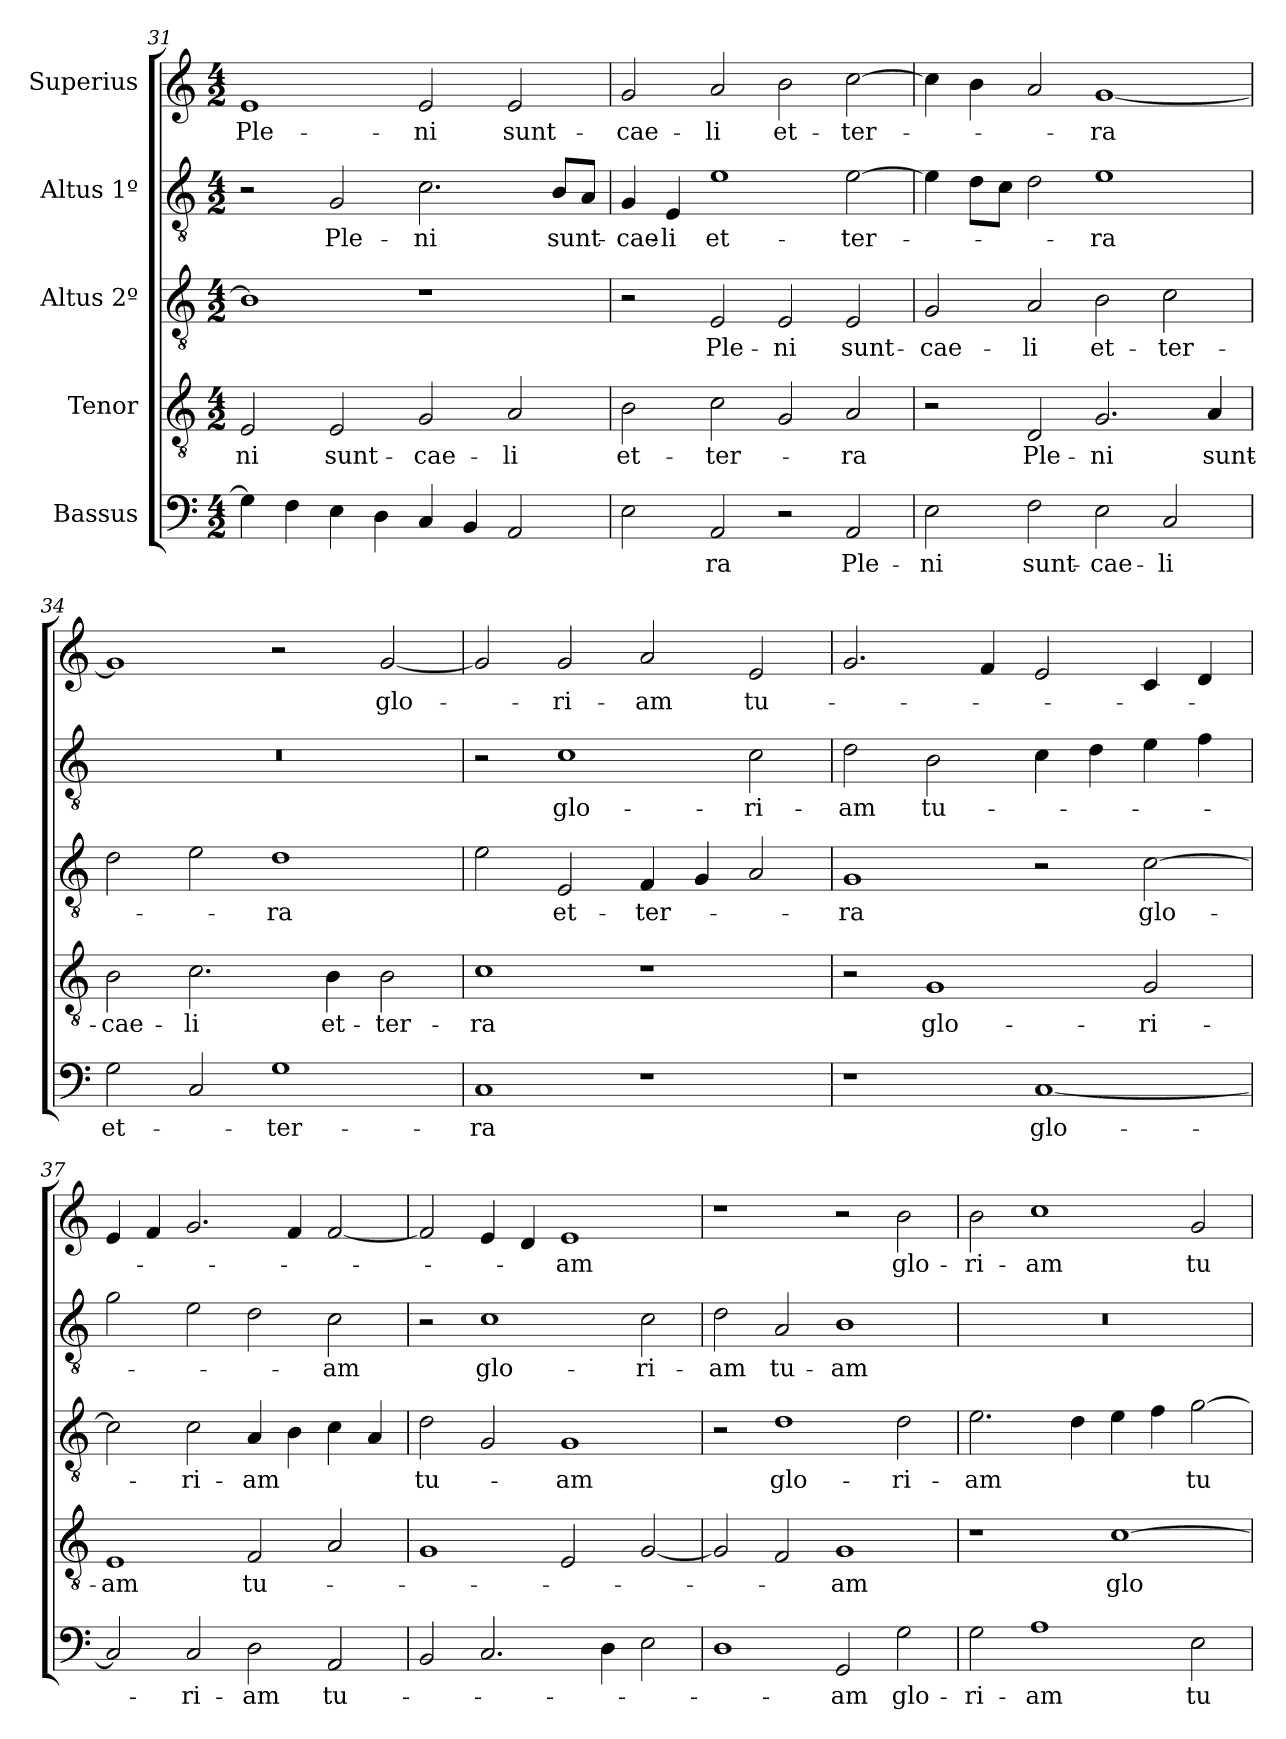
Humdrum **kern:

**kern	**text	**kern	**text	**kern	**text	**kern	**text	**kern	**text
*part5	*part5	*part4	*part4	*part3	*part3	*part2	*part2	*part1	*part1
*staff5	*staff5	*staff4	*staff4	*staff3	*staff3	*staff2	*staff2	*staff1	*staff1
*I"Bassus	*	*I"Tenor	*	*I"Altus 2º	*	*I"Altus 1º	*	*I"Superius	*
*clefF4	*	*clefGv2	*	*clefGv2	*	*clefGv2	*	*clefG2	*
*k[]	*	*k[]	*	*k[]	*	*k[]	*	*k[]	*
*M4/2	*	*M4/2	*	*M4/2	*	*M4/2	*	*M4/2	*
=31	=31	=31	=31	=31	=31	=31	=31	=31	=31
4G\]	.	2E/	-ni	1B\]	.	2r	.	1e/	Ple-
4F\	.	.	.	.	.	.	.	.	.
4E\	.	2E/	sunt-	.	.	2G/	Ple-	.	.
4D\	.	.	.	.	.	.	.	.	.
4C/	.	2G/	cae-	1r	.	2.c\	-ni	2e/	-ni
4BB/	.	.	.	.	.	.	.	.	.
2AA/	.	2A/	-li	.	.	.	.	2e/	sunt-
.	.	.	.	.	.	8B/L	sunt-	.	.
.	.	.	.	.	.	8A/J	.	.	.
=32	=32	=32	=32	=32	=32	=32	=32	=32	=32
2E\	.	2B\	et-	2r	.	4G/	cae-	2g/	cae-
.	.	.	.	.	.	4E/	-li	.	.
2AA/	-ra	2c\	ter-	2E/	Ple-	1e\	et-	2a/	-li
2r	.	2G/	.	2E/	-ni	.	.	2b\	et-
2AA/	Ple-	2A/	-ra	2E/	sunt-	[2e\	ter-	[2cc\	ter-
=33	=33	=33	=33	=33	=33	=33	=33	=33	=33
2E\	-ni	2r	.	2G/	cae-	4e\]	.	4cc\]	.
.	.	.	.	.	.	8d\L	.	4b\	.
.	.	.	.	.	.	8c\J	.	.	.
2F\	sunt-	2D/	Ple-	2A/	-li	2d\	.	2a/	.
2E\	cae-	2.G/	-ni	2B\	et-	1e\	-ra	[1g/	-ra
2C/	-li	.	.	2c\	ter-	.	.	.	.
.	.	4A/	sunt-	.	.	.	.	.	.
=34	=34	=34	=34	=34	=34	=34	=34	=34	=34
2G\	et-	2B\	cae-	2d\	.	0r	.	1g/]	.
2C/	.	2.c\	-li	2e\	.	.	.	.	.
1G\	ter-	.	.	1d\	-ra	.	.	2r	.
.	.	4B\	et-	.	.	.	.	.	.
.	.	2B\	ter-	.	.	.	.	[2g/	glo-
=35	=35	=35	=35	=35	=35	=35	=35	=35	=35
1C/	-ra	1c\	-ra	2e\	.	2r	.	2g/]	.
.	.	.	.	2E/	et-	1c\	glo-	2g/	-ri-
1r	.	1r	.	4F/	ter-	.	.	2a/	-am
.	.	.	.	4G/	.	.	.	.	.
.	.	.	.	2A/	.	2c\	-ri-	2e/	tu-
=36	=36	=36	=36	=36	=36	=36	=36	=36	=36
1r	.	2r	.	1G/	-ra	2d\	-am	2.g/	.
.	.	1G/	glo-	.	.	2B\	tu-	.	.
.	.	.	.	.	.	.	.	4f/	.
[1C/	glo-	.	.	2r	.	4c\	.	2e/	.
.	.	.	.	.	.	4d\	.	.	.
.	.	2G/	-ri-	[2c\	glo-	4e\	.	4c/	.
.	.	.	.	.	.	4f\	.	4d/	.
=37	=37	=37	=37	=37	=37	=37	=37	=37	=37
2C/]	.	1E/	-am	2c\]	.	2g\	.	4e/	.
.	.	.	.	.	.	.	.	4f/	.
2C/	-ri-	.	.	2c\	-ri-	2e\	.	2.g/	.
2D\	-am	2F/	tu-	4A/	-am	2d\	.	.	.
.	.	.	.	4B\	.	.	.	4f/	.
2AA/	tu-	2A/	.	4c\	.	2c\	-am	[2f/	.
.	.	.	.	4A/	.	.	.	.	.
=38	=38	=38	=38	=38	=38	=38	=38	=38	=38
2BB/	.	1G/	.	2d\	tu-	2r	.	2f/]	.
2.C/	.	.	.	2G/	.	1c\	glo-	4e/	.
.	.	.	.	.	.	.	.	4d/	.
.	.	2E/	.	1G/	-am	.	.	1e/	-am
4D\	.	.	.	.	.	.	.	.	.
2E\	.	[2G/	.	.	.	2c\	-ri-	.	.
=39	=39	=39	=39	=39	=39	=39	=39	=39	=39
1D\	.	2G/]	.	2r	.	2d\	-am	1r	.
.	.	2F/	.	1d\	glo-	2A/	tu-	.	.
2GG/	-am	1G/	-am	.	.	1B\	-am	2r	.
2G\	glo-	.	.	2d\	-ri-	.	.	2b\	glo-
=40	=40	=40	=40	=40	=40	=40	=40	=40	=40
2G\	-ri-	1r	.	2.e\	-am	0r	.	2b\	-ri-
1A\	-am	.	.	.	.	.	.	1cc\	-am
.	.	.	.	4d\	.	.	.	.	.
.	.	[1c\	glo-	4e\	.	.	.	.	.
.	.	.	.	4f\	.	.	.	.	.
2E\	tu-	.	.	[2g\	tu-	.	.	2g/	tu-
=	=	=	=	=	=	=	=	=	=
*-	*-	*-	*-	*-	*-	*-	*-	*-	*-
